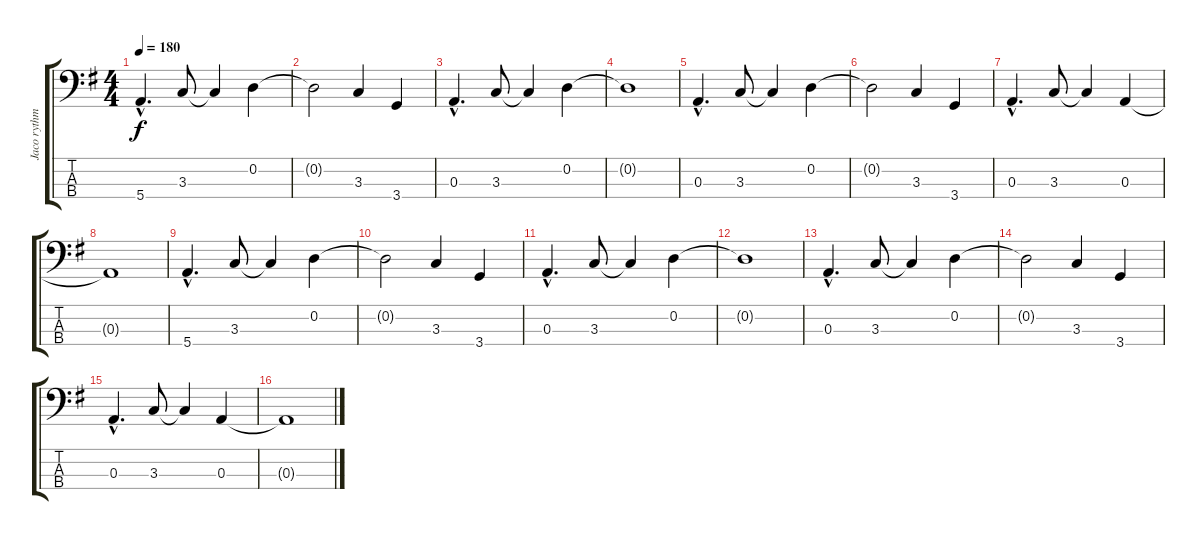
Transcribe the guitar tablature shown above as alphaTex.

\track ("Jaco rythm" "Jaco rythm") {instrument fretlessbass}
\staff {score tabs}
\tuning (G2 D2 A1 E1) {hide}
\ts (4 4)
\tempo 180
\clef f4
\ks g
5.4{hac}.4{d dy f instrument fretlessbass} 3.3.8 3.3{t}.4 0.2.4 |
0.2{t}.2 3.3.4 3.4.4 |
0.3{hac}.4{d} 3.3.8 3.3{t}.4 0.2.4 |
0.2{t}.1 |
0.3{hac}.4{d} 3.3.8 3.3{t}.4 0.2.4 |
0.2{t}.2 3.3.4 3.4.4 |
0.3{hac}.4{d} 3.3.8 3.3{t}.4 0.3.4 |
0.3{t}.1 |
5.4{hac}.4{d} 3.3.8 3.3{t}.4 0.2.4 |
0.2{t}.2 3.3.4 3.4.4 |
0.3{hac}.4{d} 3.3.8 3.3{t}.4 0.2.4 |
0.2{t}.1 |
0.3{hac}.4{d} 3.3.8 3.3{t}.4 0.2.4 |
0.2{t}.2 3.3.4 3.4.4 |
0.3{hac}.4{d} 3.3.8 3.3{t}.4 0.3.4 |
0.3{t}.1
